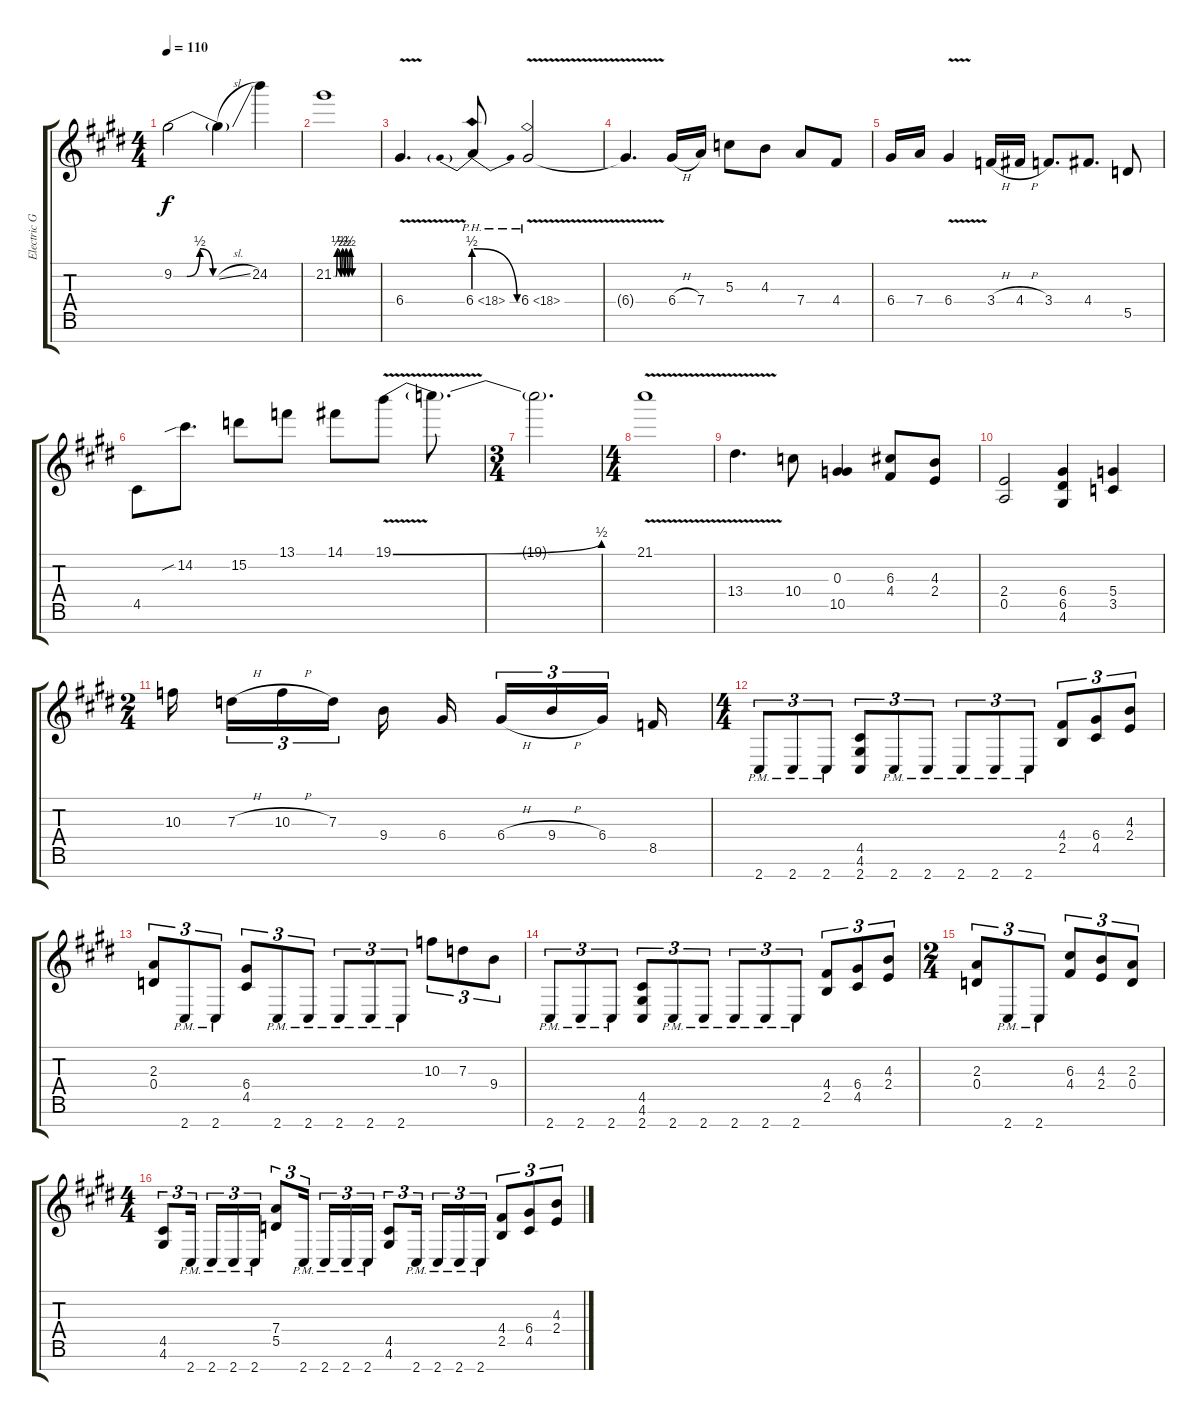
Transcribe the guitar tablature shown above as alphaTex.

\track ("Electric Guitar 2" "Electric G") {instrument distortionguitar}
\staff {score tabs}
\tuning (E4 B3 G3 D3 A2 E2 B1) {hide}
\ts (4 4)
\tempo 110
\clef g2
\ks e
9.2{be (custom 0 0 10 0 20 2 30 0 60 0)}.2{dy f} 9.2{sl t}.4 24.2.4 |
21.2{be (custom 0 0 3 0 5 2 10 0 12 2 15 0 17 2 20 0 23 2 26 0 39 0 60 0)}.1 |
6.4{v}.4{d} 6.4{be (prebendrelease 0 2 60 0) ph 12}.8 6.4{ph 12 v}.2 |
6.4{t}.4{d} 6.4{h}.16 7.4.16 5.3.8 4.3.8 7.4.8 4.4.8 |
6.4.16 7.4.16 6.4{v}.4 3.4{h}.16 4.4{h}.16 3.4.8{d} 4.4.8{d} 5.5.8 |
4.5.8 14.2{sib}.8{d} 15.2.8 13.1.8 14.1.8 19.1{be (bend 0 0 60 2) v}.8 19.1{t}.8{d} |
\ts (3 4)
19.1{t}.2{d} |
\ts (4 4)
21.1{v}.1 |
13.4{v}.4{d} 10.4.8 (0.3 10.5).4 (6.3 4.4).8 (4.3 2.4).8 |
(2.4 0.5).2 (6.4 6.5 4.6).4 (5.4 3.5).4 |
\ts (2 4)
10.3.16{beam splitsecondary} 7.3{h}.16{tu (3 2)} 10.3{h}.16{tu (3 2)} 7.3.16{tu (3 2) beam splitsecondary} 9.4.16 6.4.16{beam splitsecondary} 6.4{h}.16{tu (3 2)} 9.4{h}.16{tu (3 2)} 6.4.16{tu (3 2) beam splitsecondary} 8.5.16 |
\ts (4 4)
2.7{pm}.8{tu (3 2)} 2.7{pm}.8{tu (3 2)} 2.7{pm}.8{tu (3 2)} (4.5 4.6 2.7).8{tu (3 2)} 2.7{pm}.8{tu (3 2)} 2.7{pm}.8{tu (3 2)} 2.7{pm}.8{tu (3 2)} 2.7{pm}.8{tu (3 2)} 2.7{pm}.8{tu (3 2)} (4.4 2.5).8{tu (3 2)} (6.4 4.5).8{tu (3 2)} (4.3 2.4).8{tu (3 2)} |
(2.3 0.4).8{tu (3 2)} 2.7{pm}.8{tu (3 2)} 2.7{pm}.8{tu (3 2)} (6.4 4.5).8{tu (3 2)} 2.7{pm}.8{tu (3 2)} 2.7{pm}.8{tu (3 2)} 2.7{pm}.8{tu (3 2)} 2.7{pm}.8{tu (3 2)} 2.7{pm}.8{tu (3 2)} 10.3.8{tu (3 2)} 7.3.8{tu (3 2)} 9.4.8{tu (3 2)} |
2.7{pm}.8{tu (3 2)} 2.7{pm}.8{tu (3 2)} 2.7{pm}.8{tu (3 2)} (4.5 4.6 2.7).8{tu (3 2)} 2.7{pm}.8{tu (3 2)} 2.7{pm}.8{tu (3 2)} 2.7{pm}.8{tu (3 2)} 2.7{pm}.8{tu (3 2)} 2.7{pm}.8{tu (3 2)} (4.4 2.5).8{tu (3 2)} (6.4 4.5).8{tu (3 2)} (4.3 2.4).8{tu (3 2)} |
\ts (2 4)
(2.3 0.4).8{tu (3 2)} 2.7{pm}.8{tu (3 2)} 2.7{pm}.8{tu (3 2)} (6.3 4.4).8{tu (3 2)} (4.3 2.4).8{tu (3 2)} (2.3 0.4).8{tu (3 2)} |
\ts (4 4)
(4.5 4.6).8{tu (3 2)} 2.7{pm}.16{tu (3 2) beam splitsecondary} 2.7{pm}.16{tu (3 2)} 2.7{pm}.16{tu (3 2)} 2.7{pm}.16{tu (3 2)} (7.4 5.5).8{tu (3 2)} 2.7{pm}.16{tu (3 2) beam splitsecondary} 2.7{pm}.16{tu (3 2)} 2.7{pm}.16{tu (3 2)} 2.7{pm}.16{tu (3 2)} (4.5 4.6).8{tu (3 2)} 2.7{pm}.16{tu (3 2) beam splitsecondary} 2.7{pm}.16{tu (3 2)} 2.7{pm}.16{tu (3 2)} 2.7{pm}.16{tu (3 2)} (4.4 2.5).8{tu (3 2)} (6.4 4.5).8{tu (3 2)} (4.3 2.4).8{tu (3 2)}
